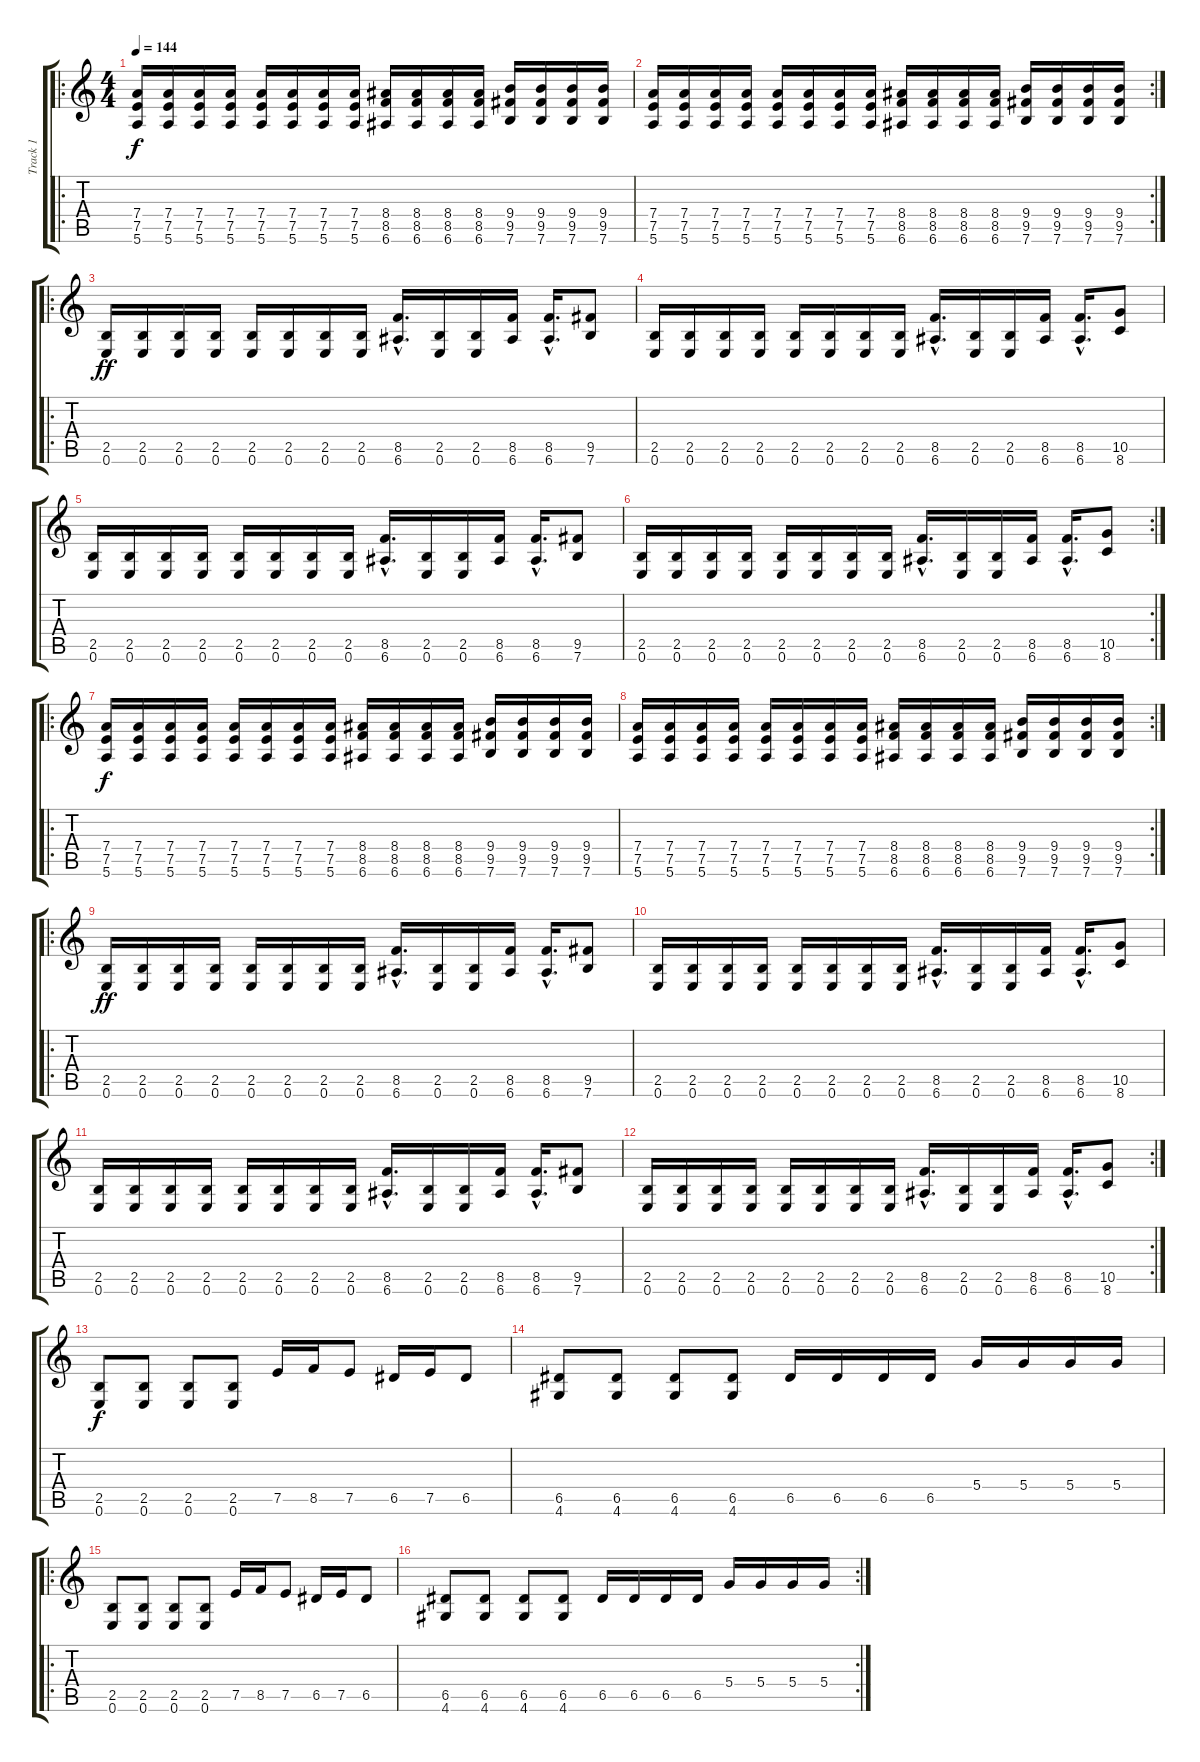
\track ("Track 1" "Track 1") {instrument distortionguitar}
\staff {score tabs}
\tuning (E4 B3 G3 D3 A2 E2) {hide}
\ro
\ts (4 4)
\tempo 144
\clef g2
\ks c
(7.4 7.5 5.6).16{dy f instrument distortionguitar} (7.4 7.5 5.6).16 (7.4 7.5 5.6).16 (7.4 7.5 5.6).16 (7.4 7.5 5.6).16 (7.4 7.5 5.6).16 (7.4 7.5 5.6).16 (7.4 7.5 5.6).16 (8.4 8.5 6.6).16 (8.4 8.5 6.6).16 (8.4 8.5 6.6).16 (8.4 8.5 6.6).16 (9.4 9.5 7.6).16 (9.4 9.5 7.6).16 (9.4 9.5 7.6).16 (9.4 9.5 7.6).16 |
\rc 2
(7.4 7.5 5.6).16 (7.4 7.5 5.6).16 (7.4 7.5 5.6).16 (7.4 7.5 5.6).16 (7.4 7.5 5.6).16 (7.4 7.5 5.6).16 (7.4 7.5 5.6).16 (7.4 7.5 5.6).16 (8.4 8.5 6.6).16 (8.4 8.5 6.6).16 (8.4 8.5 6.6).16 (8.4 8.5 6.6).16 (9.4 9.5 7.6).16 (9.4 9.5 7.6).16 (9.4 9.5 7.6).16 (9.4 9.5 7.6).16 |
\ro
(2.5 0.6).16{dy ff} (2.5 0.6).16 (2.5 0.6).16 (2.5 0.6).16 (2.5 0.6).16 (2.5 0.6).16 (2.5 0.6).16 (2.5 0.6).16 (8.5{hac} 6.6{hac}).16{d} (2.5 0.6).16 (2.5 0.6).16 (8.5 6.6).16 (8.5{hac} 6.6{hac}).16{d} (9.5 7.6).8 |
(2.5 0.6).16 (2.5 0.6).16 (2.5 0.6).16 (2.5 0.6).16 (2.5 0.6).16 (2.5 0.6).16 (2.5 0.6).16 (2.5 0.6).16 (8.5{hac} 6.6{hac}).16{d} (2.5 0.6).16 (2.5 0.6).16 (8.5 6.6).16 (8.5{hac} 6.6{hac}).16{d} (10.5 8.6).8 |
(2.5 0.6).16 (2.5 0.6).16 (2.5 0.6).16 (2.5 0.6).16 (2.5 0.6).16 (2.5 0.6).16 (2.5 0.6).16 (2.5 0.6).16 (8.5{hac} 6.6{hac}).16{d} (2.5 0.6).16 (2.5 0.6).16 (8.5 6.6).16 (8.5{hac} 6.6{hac}).16{d} (9.5 7.6).8 |
\rc 2
(2.5 0.6).16 (2.5 0.6).16 (2.5 0.6).16 (2.5 0.6).16 (2.5 0.6).16 (2.5 0.6).16 (2.5 0.6).16 (2.5 0.6).16 (8.5{hac} 6.6{hac}).16{d} (2.5 0.6).16 (2.5 0.6).16 (8.5 6.6).16 (8.5{hac} 6.6{hac}).16{d} (10.5 8.6).8 |
\ro
(7.4 7.5 5.6).16{dy f} (7.4 7.5 5.6).16 (7.4 7.5 5.6).16 (7.4 7.5 5.6).16 (7.4 7.5 5.6).16 (7.4 7.5 5.6).16 (7.4 7.5 5.6).16 (7.4 7.5 5.6).16 (8.4 8.5 6.6).16 (8.4 8.5 6.6).16 (8.4 8.5 6.6).16 (8.4 8.5 6.6).16 (9.4 9.5 7.6).16 (9.4 9.5 7.6).16 (9.4 9.5 7.6).16 (9.4 9.5 7.6).16 |
\rc 2
(7.4 7.5 5.6).16 (7.4 7.5 5.6).16 (7.4 7.5 5.6).16 (7.4 7.5 5.6).16 (7.4 7.5 5.6).16 (7.4 7.5 5.6).16 (7.4 7.5 5.6).16 (7.4 7.5 5.6).16 (8.4 8.5 6.6).16 (8.4 8.5 6.6).16 (8.4 8.5 6.6).16 (8.4 8.5 6.6).16 (9.4 9.5 7.6).16 (9.4 9.5 7.6).16 (9.4 9.5 7.6).16 (9.4 9.5 7.6).16 |
\ro
(2.5 0.6).16{dy ff} (2.5 0.6).16 (2.5 0.6).16 (2.5 0.6).16 (2.5 0.6).16 (2.5 0.6).16 (2.5 0.6).16 (2.5 0.6).16 (8.5{hac} 6.6{hac}).16{d} (2.5 0.6).16 (2.5 0.6).16 (8.5 6.6).16 (8.5{hac} 6.6{hac}).16{d} (9.5 7.6).8 |
(2.5 0.6).16 (2.5 0.6).16 (2.5 0.6).16 (2.5 0.6).16 (2.5 0.6).16 (2.5 0.6).16 (2.5 0.6).16 (2.5 0.6).16 (8.5{hac} 6.6{hac}).16{d} (2.5 0.6).16 (2.5 0.6).16 (8.5 6.6).16 (8.5{hac} 6.6{hac}).16{d} (10.5 8.6).8 |
(2.5 0.6).16 (2.5 0.6).16 (2.5 0.6).16 (2.5 0.6).16 (2.5 0.6).16 (2.5 0.6).16 (2.5 0.6).16 (2.5 0.6).16 (8.5{hac} 6.6{hac}).16{d} (2.5 0.6).16 (2.5 0.6).16 (8.5 6.6).16 (8.5{hac} 6.6{hac}).16{d} (9.5 7.6).8 |
\rc 2
(2.5 0.6).16 (2.5 0.6).16 (2.5 0.6).16 (2.5 0.6).16 (2.5 0.6).16 (2.5 0.6).16 (2.5 0.6).16 (2.5 0.6).16 (8.5{hac} 6.6{hac}).16{d} (2.5 0.6).16 (2.5 0.6).16 (8.5 6.6).16 (8.5{hac} 6.6{hac}).16{d} (10.5 8.6).8 |
(2.5 0.6).8{dy f} (2.5 0.6).8 (2.5 0.6).8 (2.5 0.6).8 7.5.16 8.5.16 7.5.8 6.5.16 7.5.16 6.5.8 |
(6.5 4.6).8 (6.5 4.6).8 (6.5 4.6).8 (6.5 4.6).8 6.5.16 6.5.16 6.5.16 6.5.16 5.4.16 5.4.16 5.4.16 5.4.16 |
\ro
(2.5 0.6).8 (2.5 0.6).8 (2.5 0.6).8 (2.5 0.6).8 7.5.16 8.5.16 7.5.8 6.5.16 7.5.16 6.5.8 |
\rc 2
(6.5 4.6).8 (6.5 4.6).8 (6.5 4.6).8 (6.5 4.6).8 6.5.16 6.5.16 6.5.16 6.5.16 5.4.16 5.4.16 5.4.16 5.4.16
